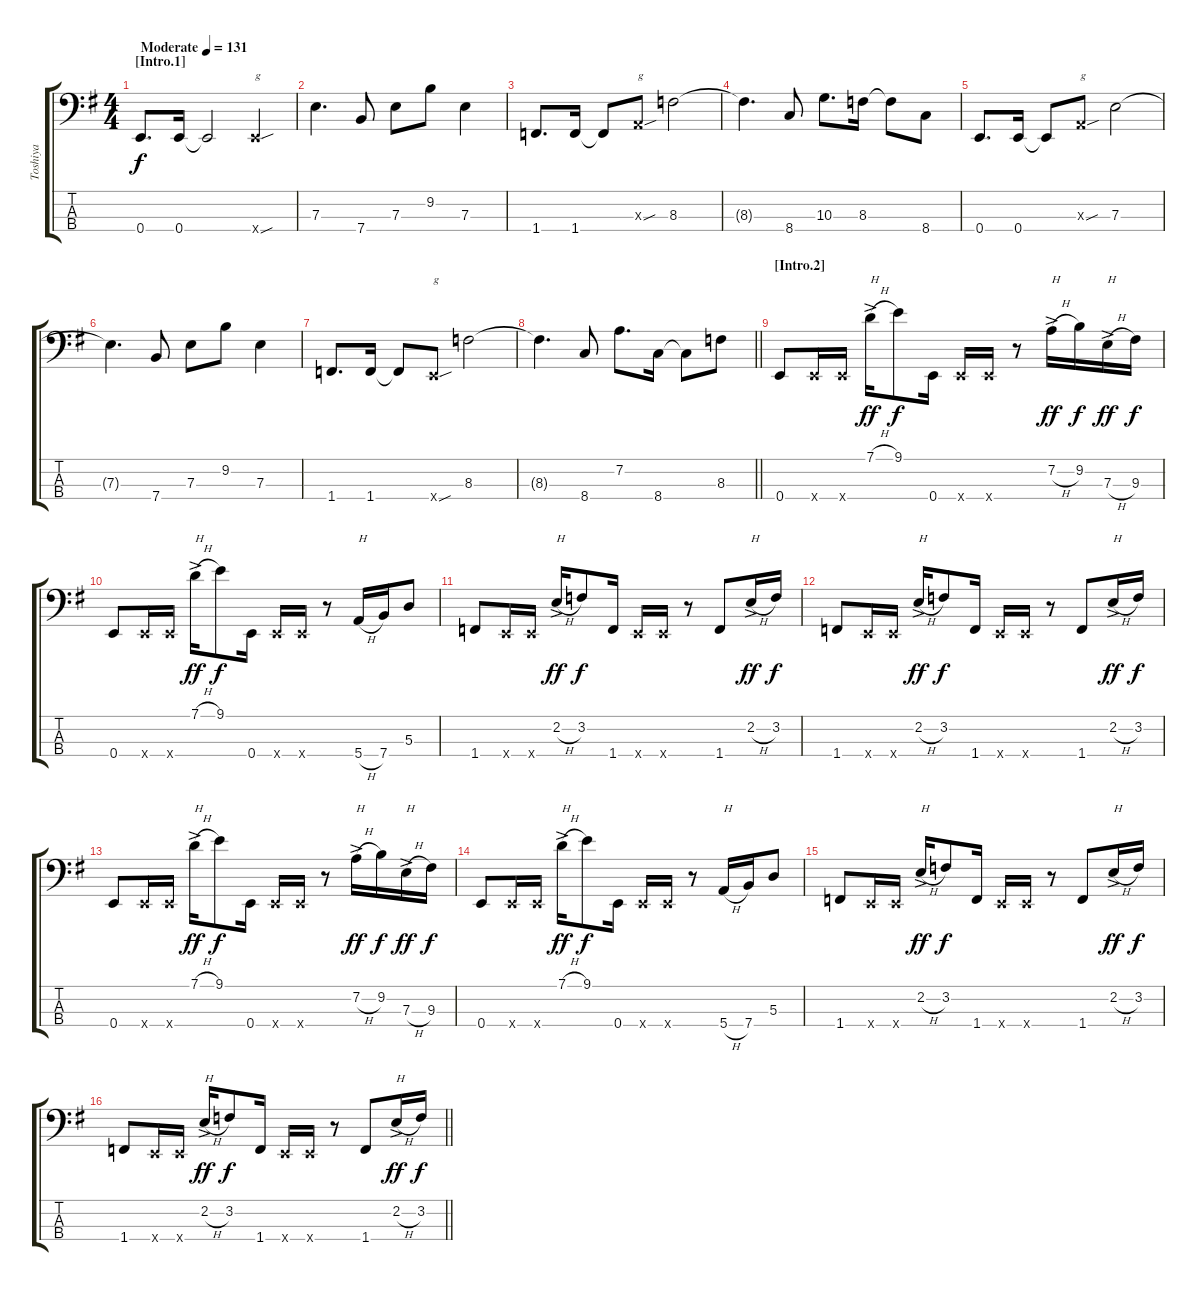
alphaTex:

\track ("Toshiya" "Toshiya") {instrument electricbassfinger}
\staff {score tabs}
\tuning (G2 D2 A1 E1) {hide}
\ts (4 4)
\section ("" "[Intro.1]")
\tempo (131 "Moderate")
\clef f4
\ks eminor
0.4.8{d dy f instrument electricbassfinger} 0.4.16 0.4{t}.2 0.4{sou x}.4{txt "g"} |
7.3.4{d} 7.4.8 7.3.8 9.2.8 7.3.4 |
1.4.8{d} 1.4.16 1.4{t}.8 0.3{sou x}.8{txt "g"} 8.3.2 |
8.3{t}.4{d} 8.4.8 10.3.8{d} 8.3.16 8.3{t}.8 8.4.8 |
0.4.8{d} 0.4.16 0.4{t}.8 0.3{sou x}.8{txt "g"} 7.3.2 |
7.3{t}.4{d} 7.4.8 7.3.8 9.2.8 7.3.4 |
1.4.8{d} 1.4.16 1.4{t}.8 0.4{sou x}.8{txt "g"} 8.3.2 |
\barLineRight lightlight
8.3{t}.4{d} 8.4.8 7.2.8{d} 8.4.16 8.4{t}.8 8.3.8 |
\section ("" "[Intro.2]")
0.4.8 0.4{x}.16 0.4{x}.16 7.1{h ac}.16{txt "H" dy ff} 9.1.8{dy f} 0.4.16 0.4{x}.16 0.4{x}.16 r.8 7.2{h ac}.16{txt "H" dy ff} 9.2.16{dy f} 7.3{h ac}.16{txt "H" dy ff} 9.3.16{dy f} |
0.4.8 0.4{x}.16 0.4{x}.16 7.1{h ac}.16{txt "H" dy ff} 9.1.8{dy f} 0.4.16 0.4{x}.16 0.4{x}.16 r.8 5.4{h}.16{txt "H"} 7.4.16 5.3.8 |
1.4.8 0.4{x}.16 0.4{x}.16 2.2{h ac}.16{txt "H" dy ff} 3.2.8{dy f} 1.4.16 0.4{x}.16 0.4{x}.16 r.8 1.4.8 2.2{h ac}.16{txt "H" dy ff} 3.2.16{dy f} |
1.4.8 0.4{x}.16 0.4{x}.16 2.2{h ac}.16{txt "H" dy ff} 3.2.8{dy f} 1.4.16 0.4{x}.16 0.4{x}.16 r.8 1.4.8 2.2{h ac}.16{txt "H" dy ff} 3.2.16{dy f} |
0.4.8 0.4{x}.16 0.4{x}.16 7.1{h ac}.16{txt "H" dy ff} 9.1.8{dy f} 0.4.16 0.4{x}.16 0.4{x}.16 r.8 7.2{h ac}.16{txt "H" dy ff} 9.2.16{dy f} 7.3{h ac}.16{txt "H" dy ff} 9.3.16{dy f} |
0.4.8 0.4{x}.16 0.4{x}.16 7.1{h ac}.16{txt "H" dy ff} 9.1.8{dy f} 0.4.16 0.4{x}.16 0.4{x}.16 r.8 5.4{h}.16{txt "H"} 7.4.16 5.3.8 |
1.4.8 0.4{x}.16 0.4{x}.16 2.2{h ac}.16{txt "H" dy ff} 3.2.8{dy f} 1.4.16 0.4{x}.16 0.4{x}.16 r.8 1.4.8 2.2{h ac}.16{txt "H" dy ff} 3.2.16{dy f} |
\barLineRight lightlight
1.4.8 0.4{x}.16 0.4{x}.16 2.2{h ac}.16{txt "H" dy ff} 3.2.8{dy f} 1.4.16 0.4{x}.16 0.4{x}.16 r.8 1.4.8 2.2{h ac}.16{txt "H" dy ff} 3.2.16{dy f}
